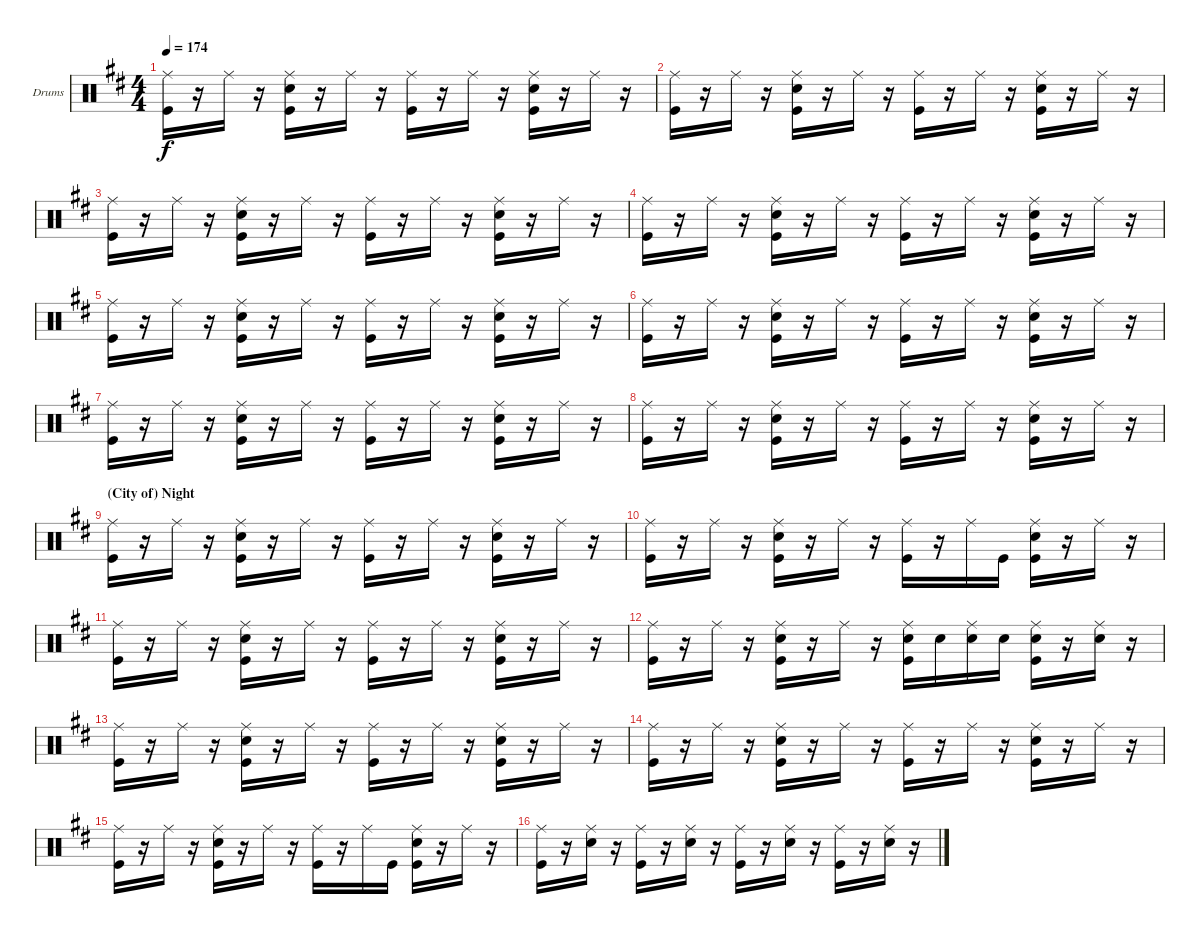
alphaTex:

\bracketExtendMode groupsimilarinstruments
\firstSystemTrackNameOrientation horizontal
\otherSystemsTrackNameOrientation horizontal
\track ("Drumkit" "Drums") {instrument percussion}
\staff {score}
\articulation defaults
\ts (4 4)
\tempo 174
\clef neutral
\scale
0.333333
\ks d
("Kick (hit)" "Ride (middle)").16{dy f} r.16 "Ride (middle)".16 r.16 ("Kick (hit)" "Snare (hit) 2" "Ride (middle)").16 r.16 "Ride (middle)".16 r.16 ("Kick (hit)" "Ride (middle)").16 r.16 "Ride (middle)".16 r.16 ("Kick (hit)" "Snare (hit) 2" "Ride (middle)").16 r.16 "Ride (middle)".16 r.16 |
\scale
0.333333 ("Kick (hit)" "Ride (middle)").16 r.16 "Ride (middle)".16 r.16 ("Kick (hit)" "Snare (hit) 2" "Ride (middle)").16 r.16 "Ride (middle)".16 r.16 ("Kick (hit)" "Ride (middle)").16 r.16 "Ride (middle)".16 r.16 ("Kick (hit)" "Snare (hit) 2" "Ride (middle)").16 r.16 "Ride (middle)".16 r.16 |
\scale
0.333333 ("Kick (hit)" "Ride (middle)").16 r.16 "Ride (middle)".16 r.16 ("Kick (hit)" "Snare (hit) 2" "Ride (middle)").16 r.16 "Ride (middle)".16 r.16 ("Kick (hit)" "Ride (middle)").16 r.16 "Ride (middle)".16 r.16 ("Kick (hit)" "Snare (hit) 2" "Ride (middle)").16 r.16 "Ride (middle)".16 r.16 |
\scale
0.333333 ("Kick (hit)" "Ride (middle)").16 r.16 "Ride (middle)".16 r.16 ("Kick (hit)" "Snare (hit) 2" "Ride (middle)").16 r.16 "Ride (middle)".16 r.16 ("Kick (hit)" "Ride (middle)").16 r.16 "Ride (middle)".16 r.16 ("Kick (hit)" "Snare (hit) 2" "Ride (middle)").16 r.16 "Ride (middle)".16 r.16 |
\scale
0.333333 ("Kick (hit)" "Ride (middle)").16 r.16 "Ride (middle)".16 r.16 ("Kick (hit)" "Snare (hit) 2" "Ride (middle)").16 r.16 "Ride (middle)".16 r.16 ("Kick (hit)" "Ride (middle)").16 r.16 "Ride (middle)".16 r.16 ("Kick (hit)" "Snare (hit) 2" "Ride (middle)").16 r.16 "Ride (middle)".16 r.16 |
\scale
0.333333 ("Kick (hit)" "Ride (middle)").16 r.16 "Ride (middle)".16 r.16 ("Kick (hit)" "Snare (hit) 2" "Ride (middle)").16 r.16 "Ride (middle)".16 r.16 ("Kick (hit)" "Ride (middle)").16 r.16 "Ride (middle)".16 r.16 ("Kick (hit)" "Snare (hit) 2" "Ride (middle)").16 r.16 "Ride (middle)".16 r.16 |
\scale
0.333333 ("Kick (hit)" "Ride (middle)").16 r.16 "Ride (middle)".16 r.16 ("Kick (hit)" "Snare (hit) 2" "Ride (middle)").16 r.16 "Ride (middle)".16 r.16 ("Kick (hit)" "Ride (middle)").16 r.16 "Ride (middle)".16 r.16 ("Kick (hit)" "Snare (hit) 2" "Ride (middle)").16 r.16 "Ride (middle)".16 r.16 |
\scale
0.333333 ("Kick (hit)" "Ride (middle)").16 r.16 "Ride (middle)".16 r.16 ("Kick (hit)" "Snare (hit) 2" "Ride (middle)").16 r.16 "Ride (middle)".16 r.16 ("Kick (hit)" "Ride (middle)").16 r.16 "Ride (middle)".16 r.16 ("Kick (hit)" "Snare (hit) 2" "Ride (middle)").16 r.16 "Ride (middle)".16 r.16 |
\section ("" "(City of) Night")
\scale
0.333333 ("Kick (hit)" "Ride (middle)").16 r.16 "Ride (middle)".16 r.16 ("Kick (hit)" "Snare (hit) 2" "Ride (middle)").16 r.16 "Ride (middle)".16 r.16 ("Kick (hit)" "Ride (middle)").16 r.16 "Ride (middle)".16 r.16 ("Kick (hit)" "Snare (hit) 2" "Ride (middle)").16 r.16 "Ride (middle)".16 r.16 |
\scale
0.333333 ("Kick (hit)" "Ride (middle)").16 r.16 "Ride (middle)".16 r.16 ("Kick (hit)" "Snare (hit) 2" "Ride (middle)").16 r.16 "Ride (middle)".16 r.16 ("Kick (hit)" "Ride (middle)").16 r.16 "Ride (middle)".16 "Kick (hit)".16 ("Kick (hit)" "Snare (hit) 2" "Ride (middle)").16 r.16 "Ride (middle)".16 r.16 |
\scale
0.333333 ("Kick (hit)" "Ride (middle)").16 r.16 "Ride (middle)".16 r.16 ("Kick (hit)" "Snare (hit) 2" "Ride (middle)").16 r.16 "Ride (middle)".16 r.16 ("Kick (hit)" "Ride (middle)").16 r.16 "Ride (middle)".16 r.16 ("Kick (hit)" "Snare (hit) 2" "Ride (middle)").16 r.16 "Ride (middle)".16 r.16 |
\scale
0.333333 ("Kick (hit)" "Ride (middle)").16 r.16 "Ride (middle)".16 r.16 ("Kick (hit)" "Snare (hit) 2" "Ride (middle)").16 r.16 "Ride (middle)".16 r.16 ("Snare (hit) 2" "Kick (hit)" "Ride (middle)").16 "Snare (hit) 2".16 ("Snare (hit) 2" "Ride (middle)").16 "Snare (hit) 2".16 ("Snare (hit) 2" "Kick (hit)" "Ride (middle)").16 r.16 ("Ride (middle)" "Snare (hit) 2").16 r.16 |
\scale
0.333333 ("Kick (hit)" "Ride (middle)").16 r.16 "Ride (middle)".16 r.16 ("Snare (hit) 2" "Kick (hit)" "Ride (middle)").16 r.16 "Ride (middle)".16 r.16 ("Kick (hit)" "Ride (middle)").16 r.16 "Ride (middle)".16 r.16 ("Snare (hit) 2" "Kick (hit)" "Ride (middle)").16 r.16 "Ride (middle)".16 r.16 |
\scale
0.333333 ("Kick (hit)" "Ride (middle)").16 r.16 "Ride (middle)".16 r.16 ("Kick (hit)" "Snare (hit) 2" "Ride (middle)").16 r.16 "Ride (middle)".16 r.16 ("Kick (hit)" "Ride (middle)").16 r.16 "Ride (middle)".16 r.16 ("Kick (hit)" "Snare (hit) 2" "Ride (middle)").16 r.16 "Ride (middle)".16 r.16 |
\scale
0.333333 ("Kick (hit)" "Ride (middle)").16 r.16 "Ride (middle)".16 r.16 ("Kick (hit)" "Snare (hit) 2" "Ride (middle)").16 r.16 "Ride (middle)".16 r.16 ("Kick (hit)" "Ride (middle)").16 r.16 "Ride (middle)".16 "Kick (hit)".16 ("Kick (hit)" "Snare (hit) 2" "Ride (middle)").16 r.16 "Ride (middle)".16 r.16 |
\scale
0.333333 ("Kick (hit)" "Ride (middle)").16 r.16 ("Snare (hit) 2" "Ride (middle)").16 r.16 ("Kick (hit)" "Ride (middle)").16 r.16 ("Snare (hit) 2" "Ride (middle)").16 r.16 ("Kick (hit)" "Ride (middle)").16 r.16 ("Snare (hit) 2" "Ride (middle)").16 r.16 ("Kick (hit)" "Ride (middle)").16 r.16 ("Snare (hit) 2" "Ride (middle)").16 r.16
